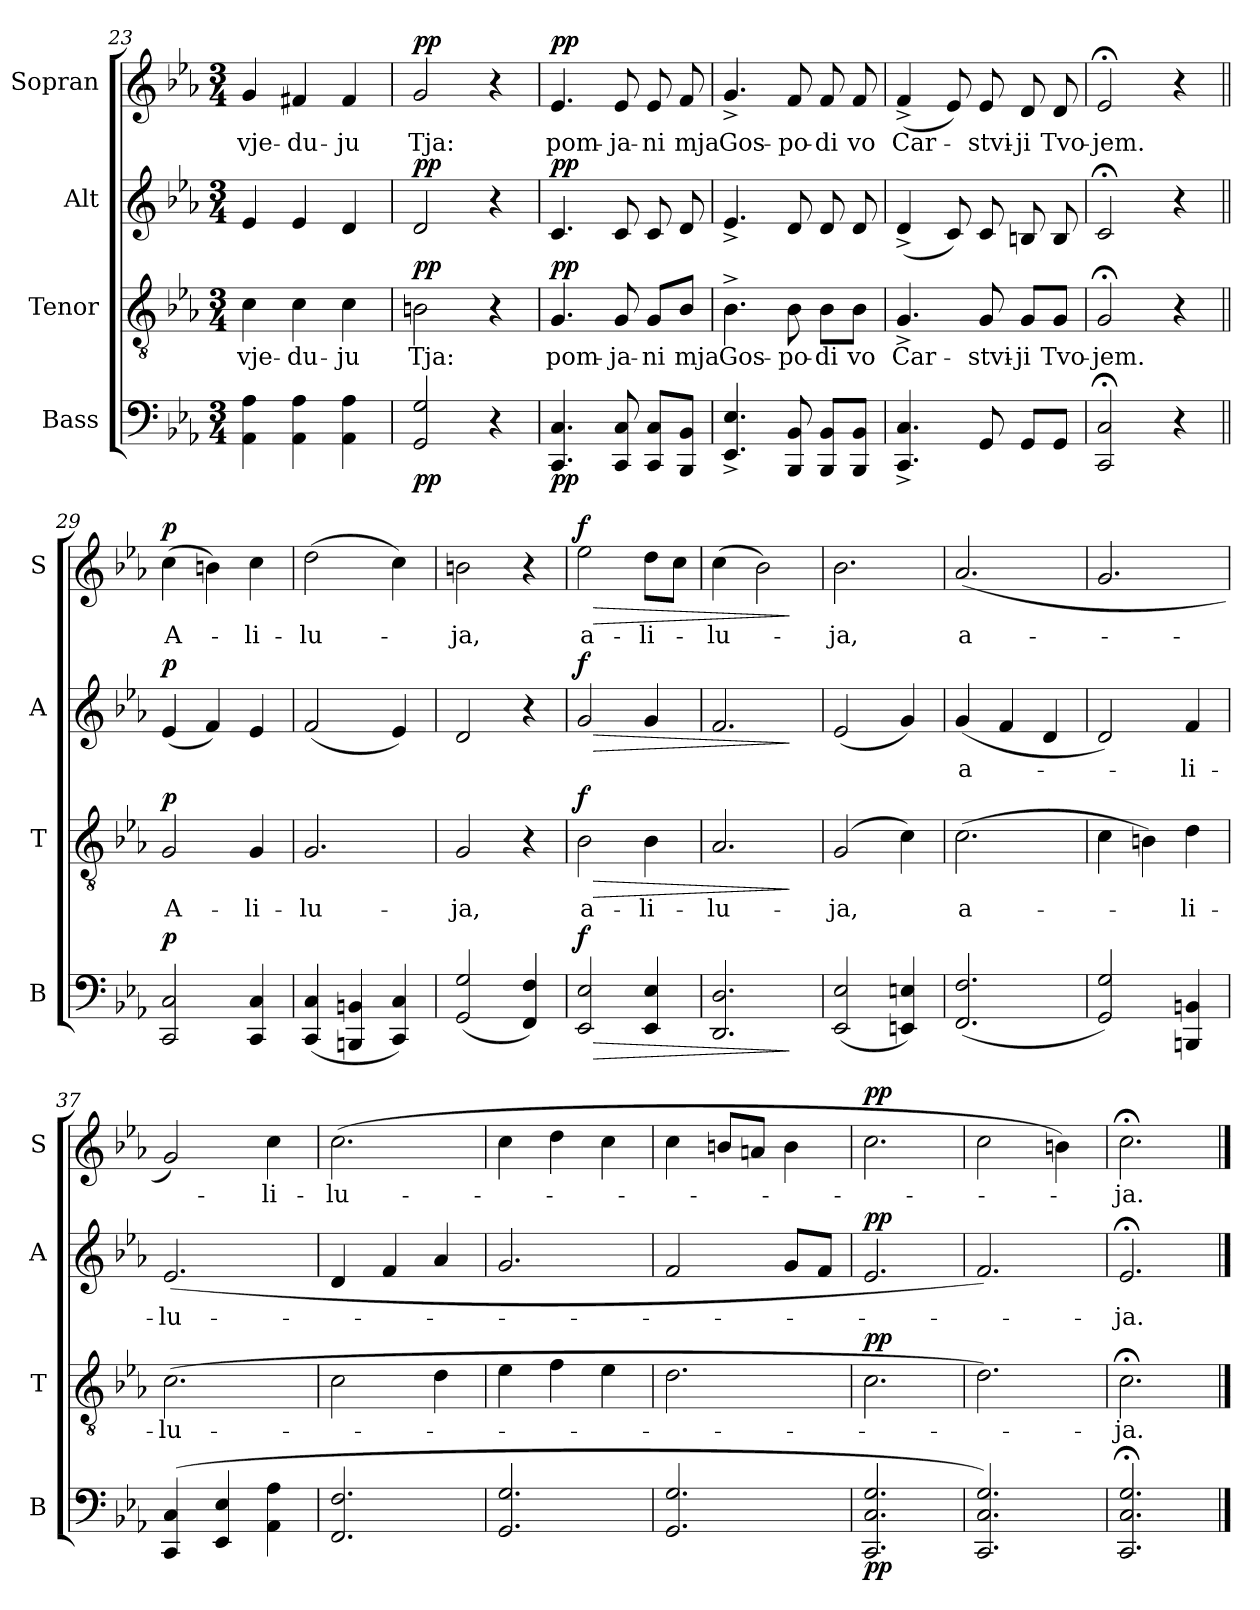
**kern	**dynam	**kern	**text	**dynam	**kern	**text	**dynam	**kern	**text	**dynam
*part4	*part4	*part3	*part3	*part3	*part2	*part2	*part2	*part1	*part1	*part1
*staff4	*staff4	*staff3	*staff3	*staff3	*staff2	*staff2	*staff2	*staff1	*staff1	*staff1
*I"Bass	*	*I"Tenor	*	*	*I"Alt	*	*	*I"Sopran	*	*
*I'B	*	*I'T	*	*	*I'A	*	*	*I'S	*	*
*clefF4	*	*clefGv2	*	*	*clefG2	*	*	*clefG2	*	*
*k[b-e-a-]	*	*k[b-e-a-]	*	*	*k[b-e-a-]	*	*	*k[b-e-a-]	*	*
*c:	*	*c:	*	*	*c:	*	*	*c:	*	*
*M3/4	*	*M3/4	*	*	*M3/4	*	*	*M3/4	*	*
=23	=23	=23	=23	=23	=23	=23	=23	=23	=23	=23
4AA-\ 4A-\	.	4c\	-vje-	.	4e-/	.	.	4g/	-vje-	.
4AA-\ 4A-\	.	4c\	-du-	.	4e-/	.	.	4f#X/	-du-	.
4AA-\ 4A-\	.	4c\	-ju	.	4d/	.	.	4f#/	-ju	.
=24	=24	=24	=24	=24	=24	=24	=24	=24	=24	=24
!	!LO:DY:b	!	!	!LO:DY:a	!	!	!LO:DY:b	!	!	!LO:DY:b
2GG/ 2G/	pp	2Bn\	Tja:	pp	2d/	.	pp	2g/	Tja:	pp
4r	.	4r	.	.	4r	.	.	4r	.	.
=25	=25	=25	=25	=25	=25	=25	=25	=25	=25	=25
!	!LO:DY:b	!	!	!LO:DY:a	!	!	!LO:DY:b	!	!	!LO:DY:b
4.CC/ 4.C/	pp	4.G/	pom-	pp	4.c/	.	pp	4.e-/	pom-	pp
8CC/ 8C/	.	8G/	-ja-	.	8c/	.	.	8e-/	-ja-	.
8CC/ 8C/L	.	8G/L	-ni	.	8c/	.	.	8e-/	-ni	.
8BBB-/ 8BB-/J	.	8B-/J	mja	.	8d/	.	.	8f/	mja	.
=26	=26	=26	=26	=26	=26	=26	=26	=26	=26	=26
4.EE-/^< 4.E-/^<	.	4.B-^>\	Gos-	.	4.e-^</	.	.	4.g^</	Gos-	.
8BBB-/ 8BB-/	.	8B-\	-po-	.	8d/	.	.	8f/	-po-	.
8BBB-/ 8BB-/L	.	8B-\L	-di	.	8d/	.	.	8f/	-di	.
8BBB-/ 8BB-/J	.	8B-\J	vo	.	8d/	.	.	8f/	vo	.
!!LO:LB:g=z
=27	=27	=27	=27	=27	=27	=27	=27	=27	=27	=27
4.CC/^< 4.C/^<	.	4.G^</	Car-	.	(4d^</	.	.	(4f^</	Car-	.
.	.	.	.	.	8c/)	.	.	8e-/)	.	.
8GG/	.	8G/	-stvi-	.	8c/	.	.	8e-/	-stvi-	.
8GG/L	.	8G/L	-ji	.	8Bn/	.	.	8d/	-ji	.
8GG/J	.	8G/J	Tvo-	.	8B/	.	.	8d/	Tvo-	.
=28	=28	=28	=28	=28	=28	=28	=28	=28	=28	=28
2CC/;< 2C/;<	.	2G;</	-jem.	.	2c;</	.	.	2e-;</	-jem.	.
4r	.	4r	.	.	4r	.	.	4r	.	.
=29||	=29||	=29||	=29||	=29||	=29||	=29||	=29||	=29||	=29||	=29||
!	!LO:DY:a	!	!	!LO:DY:b	!	!	!LO:DY:b	!	!	!LO:DY:b
2CC/ 2C/	p	2G/	A-	p	(4e-/	.	p	(4cc\	A-	p
.	.	.	.	.	4f/)	.	.	4bn\)	.	.
4CC/ 4C/	.	4G/	-li-	.	4e-/	.	.	4cc\	-li-	.
=30	=30	=30	=30	=30	=30	=30	=30	=30	=30	=30
(4CC/ 4C/	.	2.G/	-lu-	.	(2f/	.	.	(2dd\	-lu-	.
4BBBn/ 4BBn/	.	.	.	.	.	.	.	.	.	.
4CC/ 4C/)	.	.	.	.	4e-/)	.	.	4cc\)	.	.
=31	=31	=31	=31	=31	=31	=31	=31	=31	=31	=31
(2GG/ 2G/	.	2G/	-ja,	.	2d/	.	.	2bn\	-ja,	.
4FF/ 4F/)	.	4r	.	.	4r	.	.	4r	.	.
=32	=32	=32	=32	=32	=32	=32	=32	=32	=32	=32
!	!LO:HP:b	!	!	!LO:HP:b	!	!	!LO:HP:b	!	!	!LO:HP:b
!	!LO:DY:n=1:a	!	!	!LO:DY:n=1:a	!	!	!LO:DY:n=1:b	!	!	!LO:DY:n=1:b
2EE-/ 2E-/	> f	2B-\	a-	> f	2g/	.	> f	2ee-\	a-	> f
4EE-/ 4E-/	.	4B-\	-li-	.	4g/	.	.	8dd\L	-li-	.
.	.	.	.	.	.	.	.	8cc\J	.	.
=33	=33	=33	=33	=33	=33	=33	=33	=33	=33	=33
2.DD/ 2.D/	.	2.A-/	-lu-	.	2.f/	.	.	(4cc\	-lu-	.
.	.	.	.	.	.	.	.	2b-\)	.	.
.	]	.	.	]	.	.	]	.	.	]
!!LO:LB:g=z
=34	=34	=34	=34	=34	=34	=34	=34	=34	=34	=34
(2EE-/ 2E-/	.	(2G/	-ja,	.	(2e-/	.	.	2.b-\	-ja,	.
4EEn/ 4En/)	.	4c\)	.	.	4g/)	.	.	.	.	.
=35	=35	=35	=35	=35	=35	=35	=35	=35	=35	=35
(2.FF/ 2.F/	.	(2.c\	a-	.	(4g/	a-	.	(2.a-/	a-	.
.	.	.	.	.	4f/	.	.	.	.	.
.	.	.	.	.	4d/	.	.	.	.	.
=36	=36	=36	=36	=36	=36	=36	=36	=36	=36	=36
2GG/ 2G/)	.	4c\	.	.	2d/)	.	.	2.g/	.	.
.	.	4Bn\)	.	.	.	.	.	.	.	.
4BBBn/ 4BBn/	.	4d\	-li-	.	4f/	-li-	.	.	.	.
=37	=37	=37	=37	=37	=37	=37	=37	=37	=37	=37
(4CC/ 4C/	.	(2.c\	-lu-	.	(2.e-/	-lu-	.	2g/)	.	.
4EE-/ 4E-/	.	.	.	.	.	.	.	.	.	.
4AA-\ 4A-\	.	.	.	.	.	.	.	4cc\	-li-	.
=38	=38	=38	=38	=38	=38	=38	=38	=38	=38	=38
2.FF/ 2.F/	.	2c\	.	.	4d/	.	.	(2.cc\	-lu-	.
.	.	.	.	.	4f/	.	.	.	.	.
.	.	4d\	.	.	4a-/	.	.	.	.	.
=39	=39	=39	=39	=39	=39	=39	=39	=39	=39	=39
2.GG/ 2.G/	.	4e-\	.	.	2.g/	.	.	4cc\	.	.
.	.	4f\	.	.	.	.	.	4dd\	.	.
.	.	4e-\	.	.	.	.	.	4cc\	.	.
=40	=40	=40	=40	=40	=40	=40	=40	=40	=40	=40
2.GG/ 2.G/	.	2.d\	.	.	2f/	.	.	4cc\	.	.
.	.	.	.	.	.	.	.	8bn/L	.	.
.	.	.	.	.	.	.	.	8an/J	.	.
.	.	.	.	.	8g/L	.	.	4b\	.	.
.	.	.	.	.	8f/J	.	.	.	.	.
=41	=41	=41	=41	=41	=41	=41	=41	=41	=41	=41
!	!LO:DY:b	!	!	!LO:DY:a	!	!	!LO:DY:b	!	!	!LO:DY:a
2.CC/ 2.C/ 2.G/	pp	2.c\	.	pp	2.e-/	.	pp	2.cc\	.	pp
=42	=42	=42	=42	=42	=42	=42	=42	=42	=42	=42
2.CC/ 2.C/ 2.G/)	.	2.d\)	.	.	2.f/)	.	.	2cc\	.	.
.	.	.	.	.	.	.	.	4bn\)	.	.
=43	=43	=43	=43	=43	=43	=43	=43	=43	=43	=43
2.CC/;< 2.C/;< 2.G/;<	.	2.c;<\	-ja.	.	2.e-;</	-ja.	.	2.cc;<\	-ja.	.
==	==	==	==	==	==	==	==	==	==	==
*-	*-	*-	*-	*-	*-	*-	*-	*-	*-	*-
